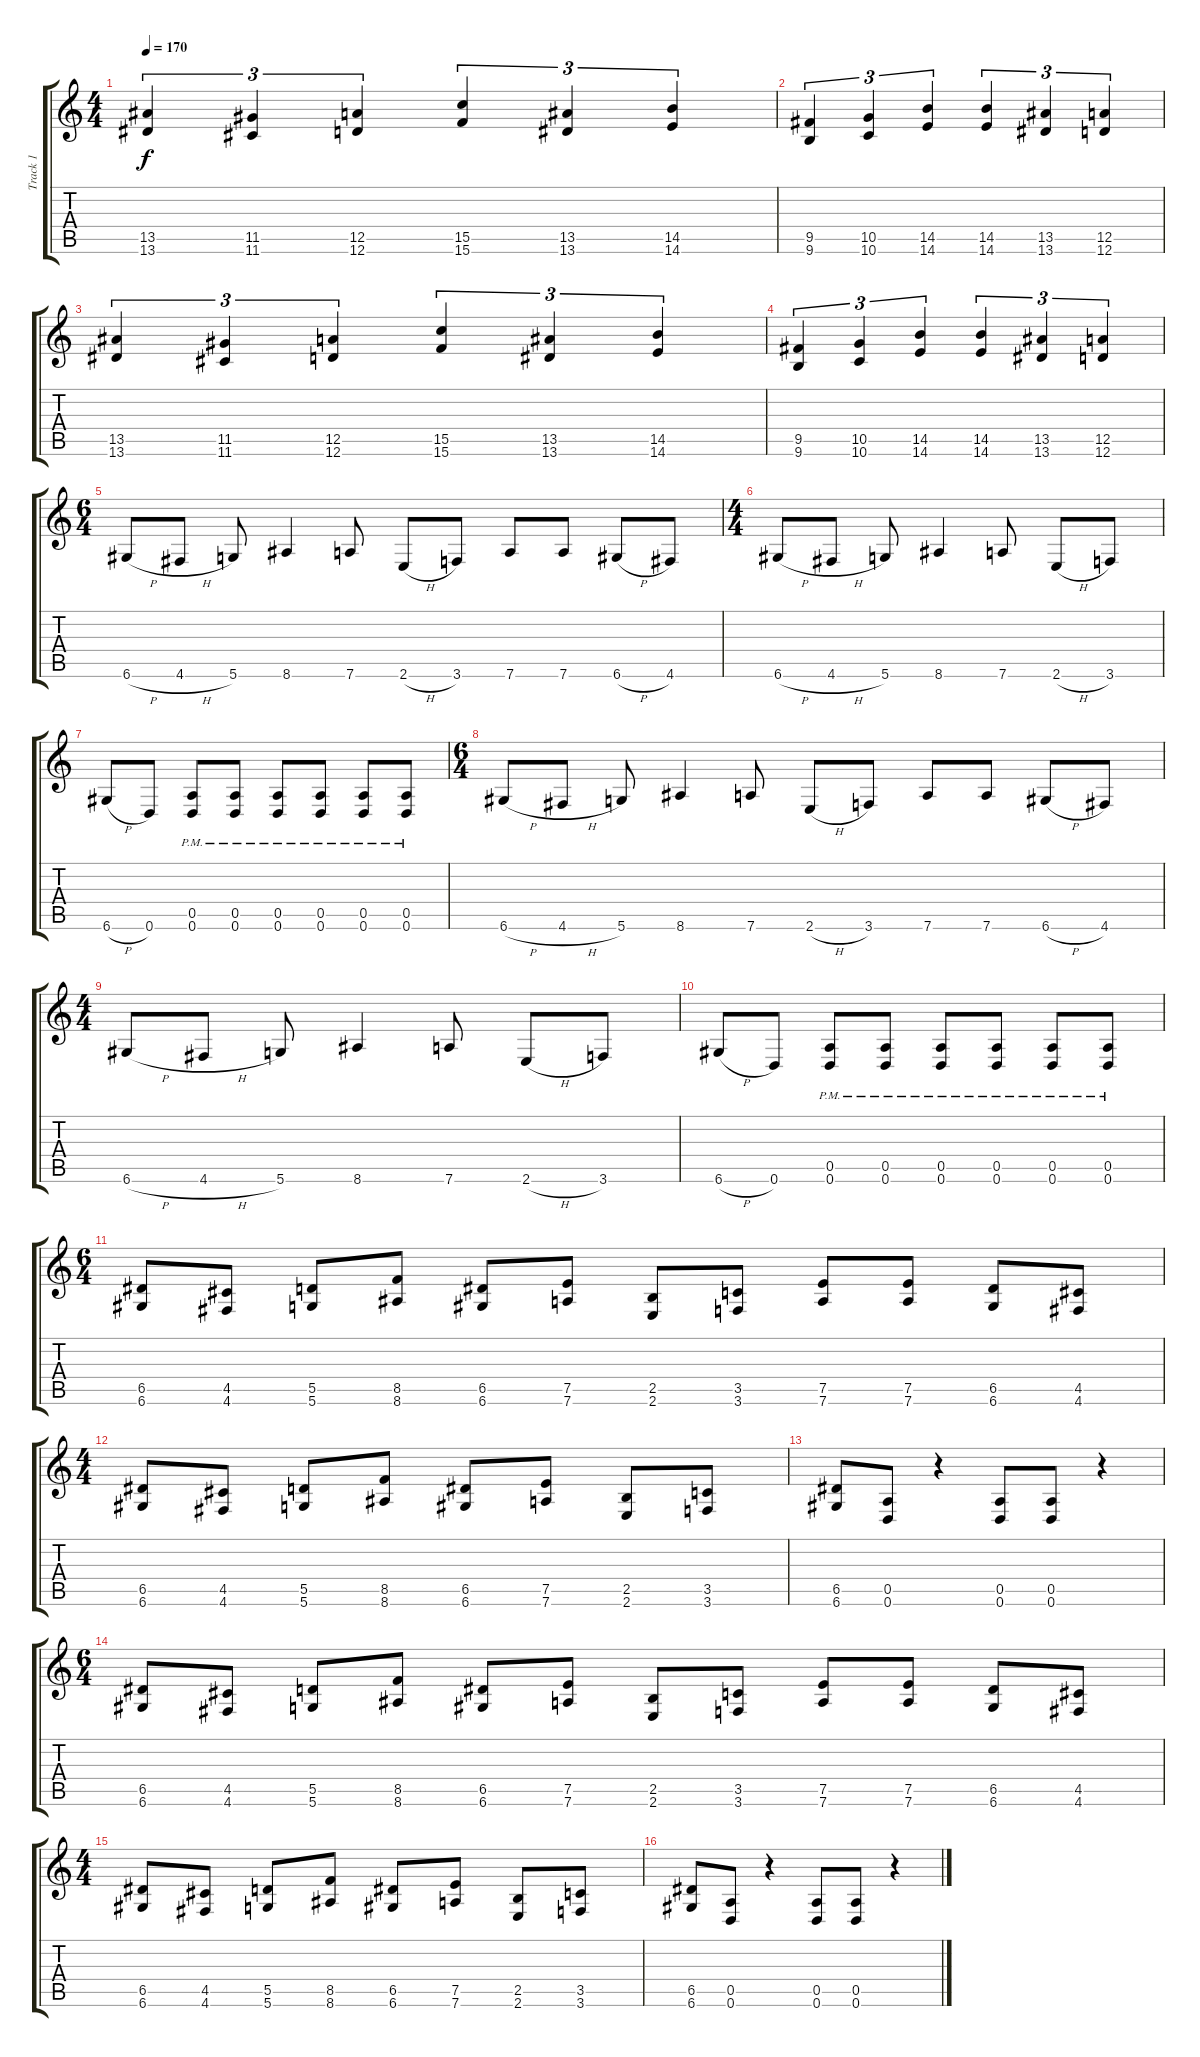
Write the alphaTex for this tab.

\track ("Track 1" "Track 1") {instrument overdrivenguitar}
\staff {score tabs}
\tuning (E4 B3 G3 D3 A2 D2) {hide}
\ts (4 4)
\tempo 170
\clef g2
\ks c
(13.5 13.6).4{tu (3 2) dy f} (11.5 11.6).4{tu (3 2)} (12.5 12.6).4{tu (3 2)} (15.5 15.6).4{tu (3 2)} (13.5 13.6).4{tu (3 2)} (14.5 14.6).4{tu (3 2)} |
(9.5 9.6).4{tu (3 2)} (10.5 10.6).4{tu (3 2)} (14.5 14.6).4{tu (3 2)} (14.5 14.6).4{tu (3 2)} (13.5 13.6).4{tu (3 2)} (12.5 12.6).4{tu (3 2)} |
(13.5 13.6).4{tu (3 2)} (11.5 11.6).4{tu (3 2)} (12.5 12.6).4{tu (3 2)} (15.5 15.6).4{tu (3 2)} (13.5 13.6).4{tu (3 2)} (14.5 14.6).4{tu (3 2)} |
(9.5 9.6).4{tu (3 2)} (10.5 10.6).4{tu (3 2)} (14.5 14.6).4{tu (3 2)} (14.5 14.6).4{tu (3 2)} (13.5 13.6).4{tu (3 2)} (12.5 12.6).4{tu (3 2)} |
\ts (6 4)
6.6{h}.8 4.6{h}.8 5.6.8 8.6.4 7.6.8 2.6{h}.8 3.6.8 7.6.8 7.6.8 6.6{h}.8 4.6.8 |
\ts (4 4)
6.6{h}.8 4.6{h}.8 5.6.8 8.6.4 7.6.8 2.6{h}.8 3.6.8 |
6.6{h}.8 0.6.8 (0.5{pm} 0.6{pm}).8 (0.5{pm} 0.6{pm}).8 (0.5{pm} 0.6{pm}).8 (0.5{pm} 0.6{pm}).8 (0.5{pm} 0.6{pm}).8 (0.5{pm} 0.6{pm}).8 |
\ts (6 4)
6.6{h}.8 4.6{h}.8 5.6.8 8.6.4 7.6.8 2.6{h}.8 3.6.8 7.6.8 7.6.8 6.6{h}.8 4.6.8 |
\ts (4 4)
6.6{h}.8 4.6{h}.8 5.6.8 8.6.4 7.6.8 2.6{h}.8 3.6.8 |
6.6{h}.8 0.6.8 (0.5{pm} 0.6{pm}).8 (0.5{pm} 0.6{pm}).8 (0.5{pm} 0.6{pm}).8 (0.5{pm} 0.6{pm}).8 (0.5{pm} 0.6{pm}).8 (0.5{pm} 0.6{pm}).8 |
\ts (6 4)
(6.5 6.6).8 (4.5 4.6).8 (5.5 5.6).8 (8.5 8.6).8 (6.5 6.6).8 (7.5 7.6).8 (2.5 2.6).8 (3.5 3.6).8 (7.5 7.6).8 (7.5 7.6).8 (6.5 6.6).8 (4.5 4.6).8 |
\ts (4 4)
(6.5 6.6).8 (4.5 4.6).8 (5.5 5.6).8 (8.5 8.6).8 (6.5 6.6).8 (7.5 7.6).8 (2.5 2.6).8 (3.5 3.6).8 |
(6.5 6.6).8 (0.5 0.6).8 r.4 (0.5 0.6).8 (0.5 0.6).8 r.4 |
\ts (6 4)
(6.5 6.6).8 (4.5 4.6).8 (5.5 5.6).8 (8.5 8.6).8 (6.5 6.6).8 (7.5 7.6).8 (2.5 2.6).8 (3.5 3.6).8 (7.5 7.6).8 (7.5 7.6).8 (6.5 6.6).8 (4.5 4.6).8 |
\ts (4 4)
(6.5 6.6).8 (4.5 4.6).8 (5.5 5.6).8 (8.5 8.6).8 (6.5 6.6).8 (7.5 7.6).8 (2.5 2.6).8 (3.5 3.6).8 |
(6.5 6.6).8 (0.5 0.6).8 r.4 (0.5 0.6).8 (0.5 0.6).8 r.4
